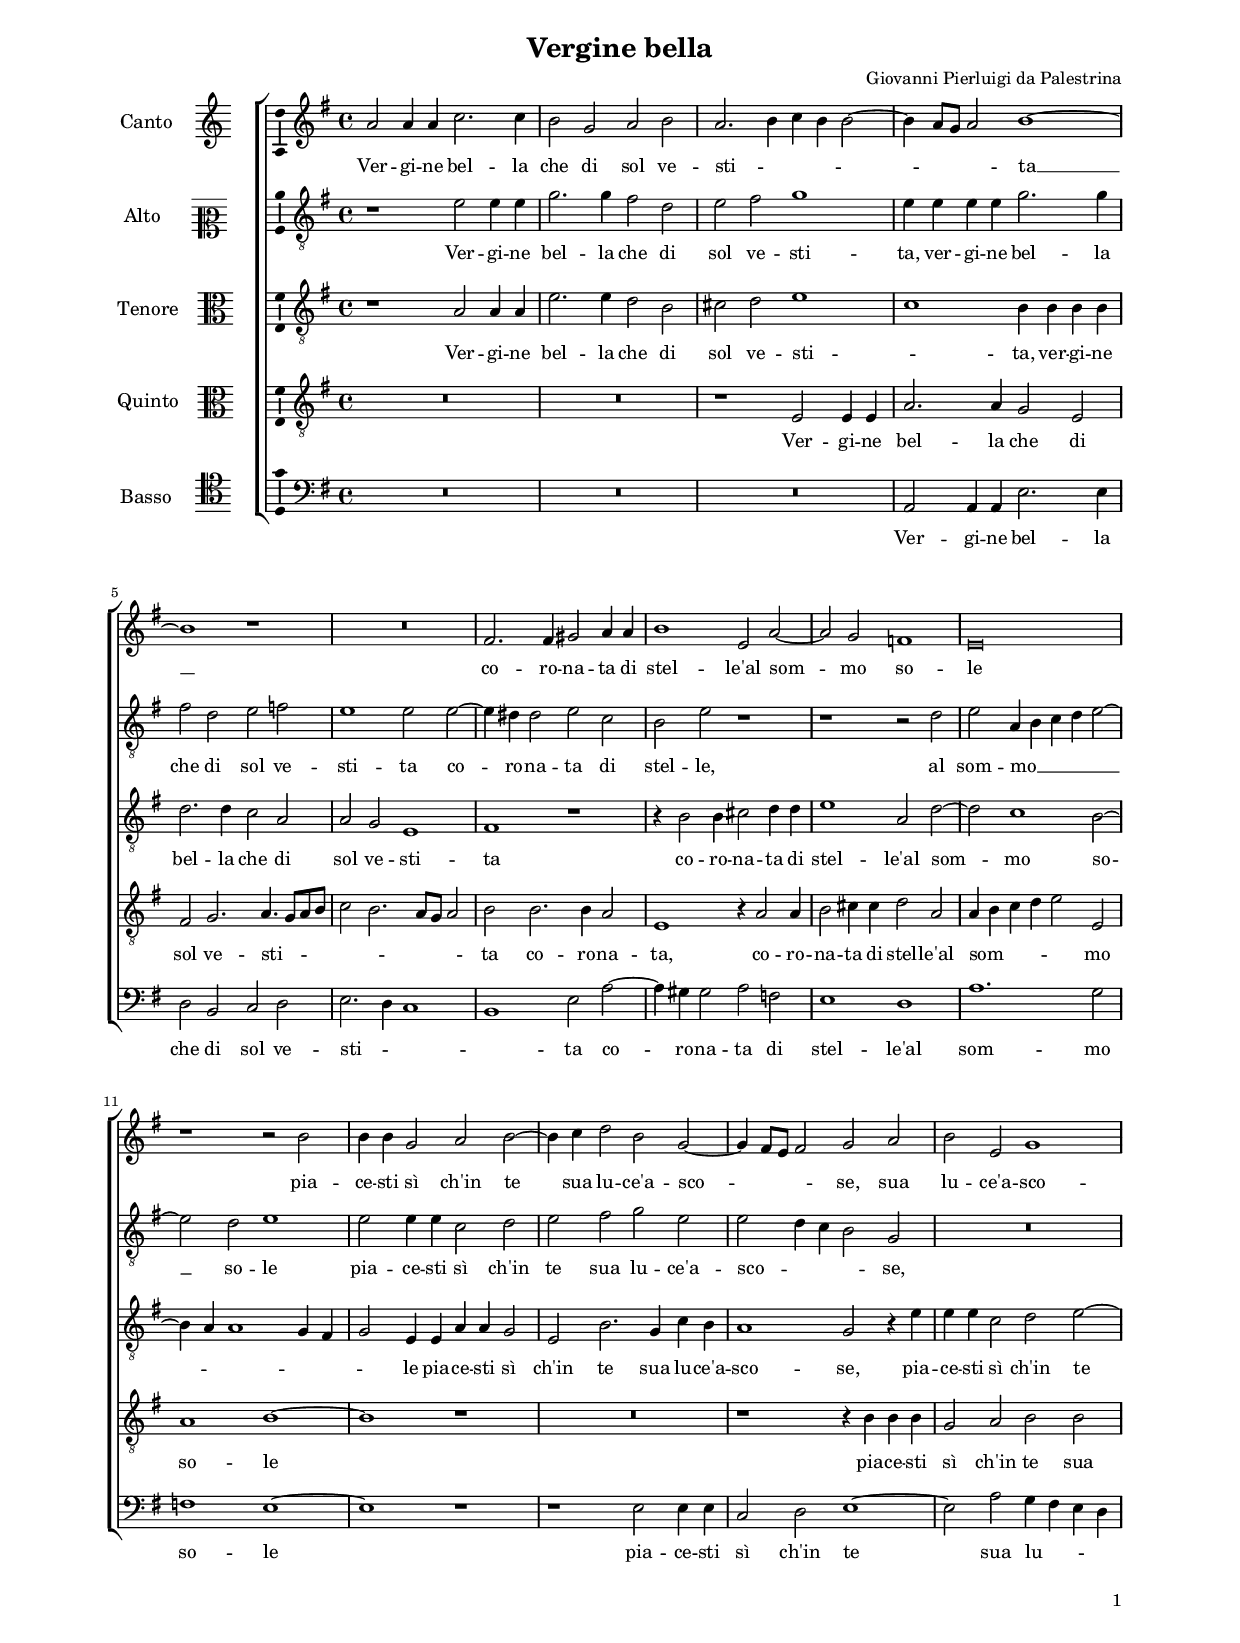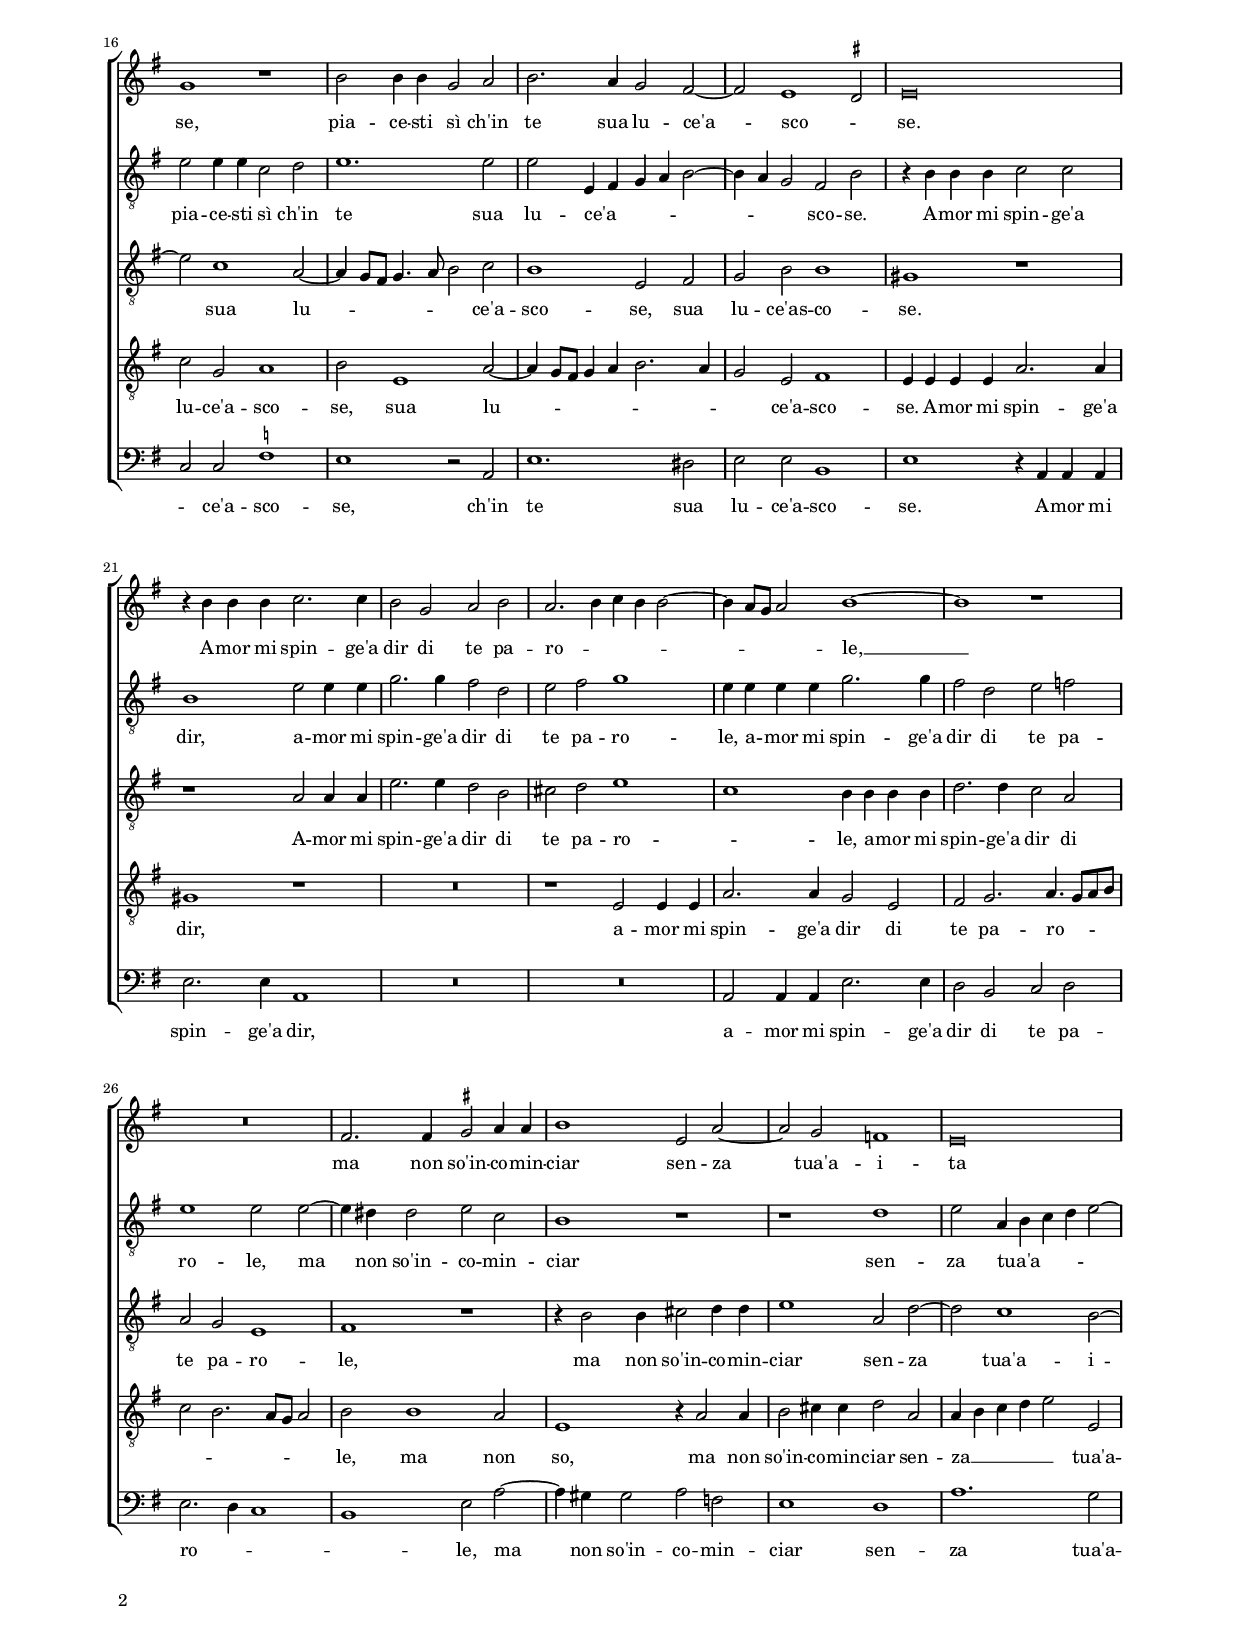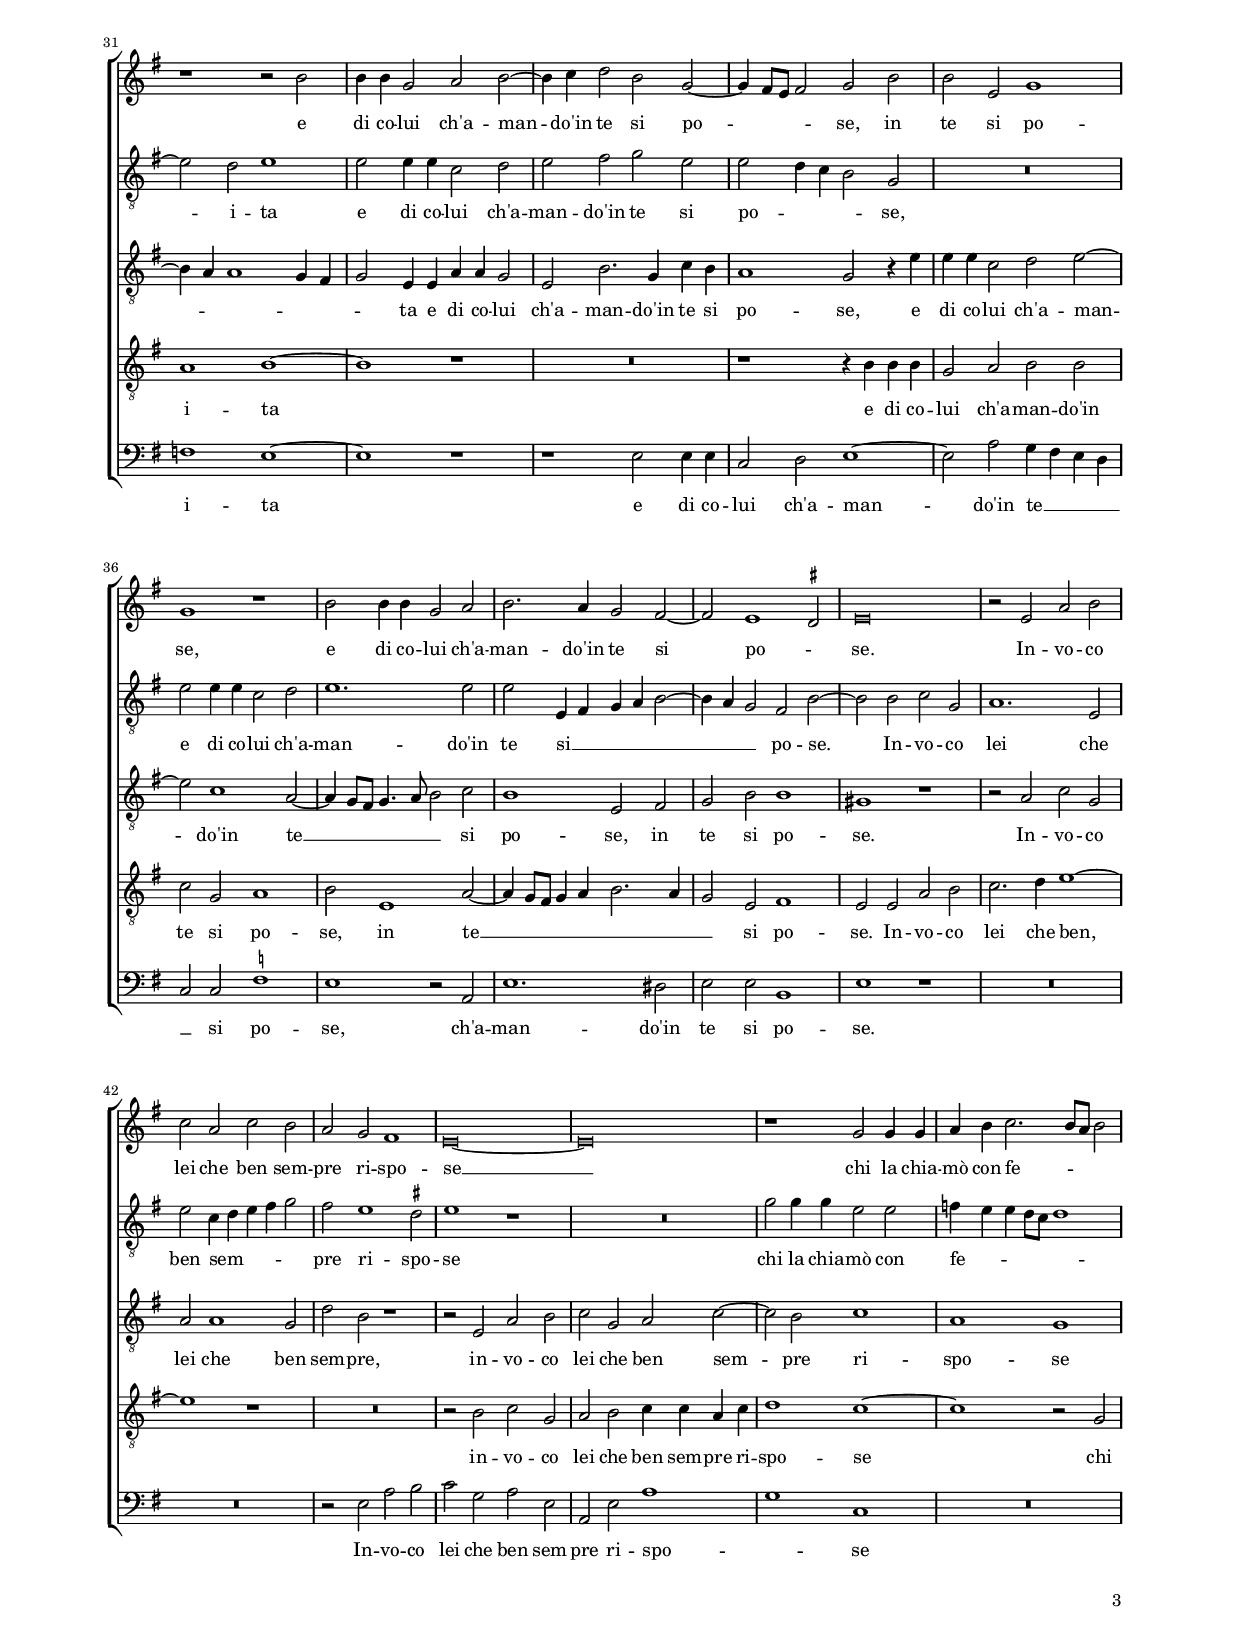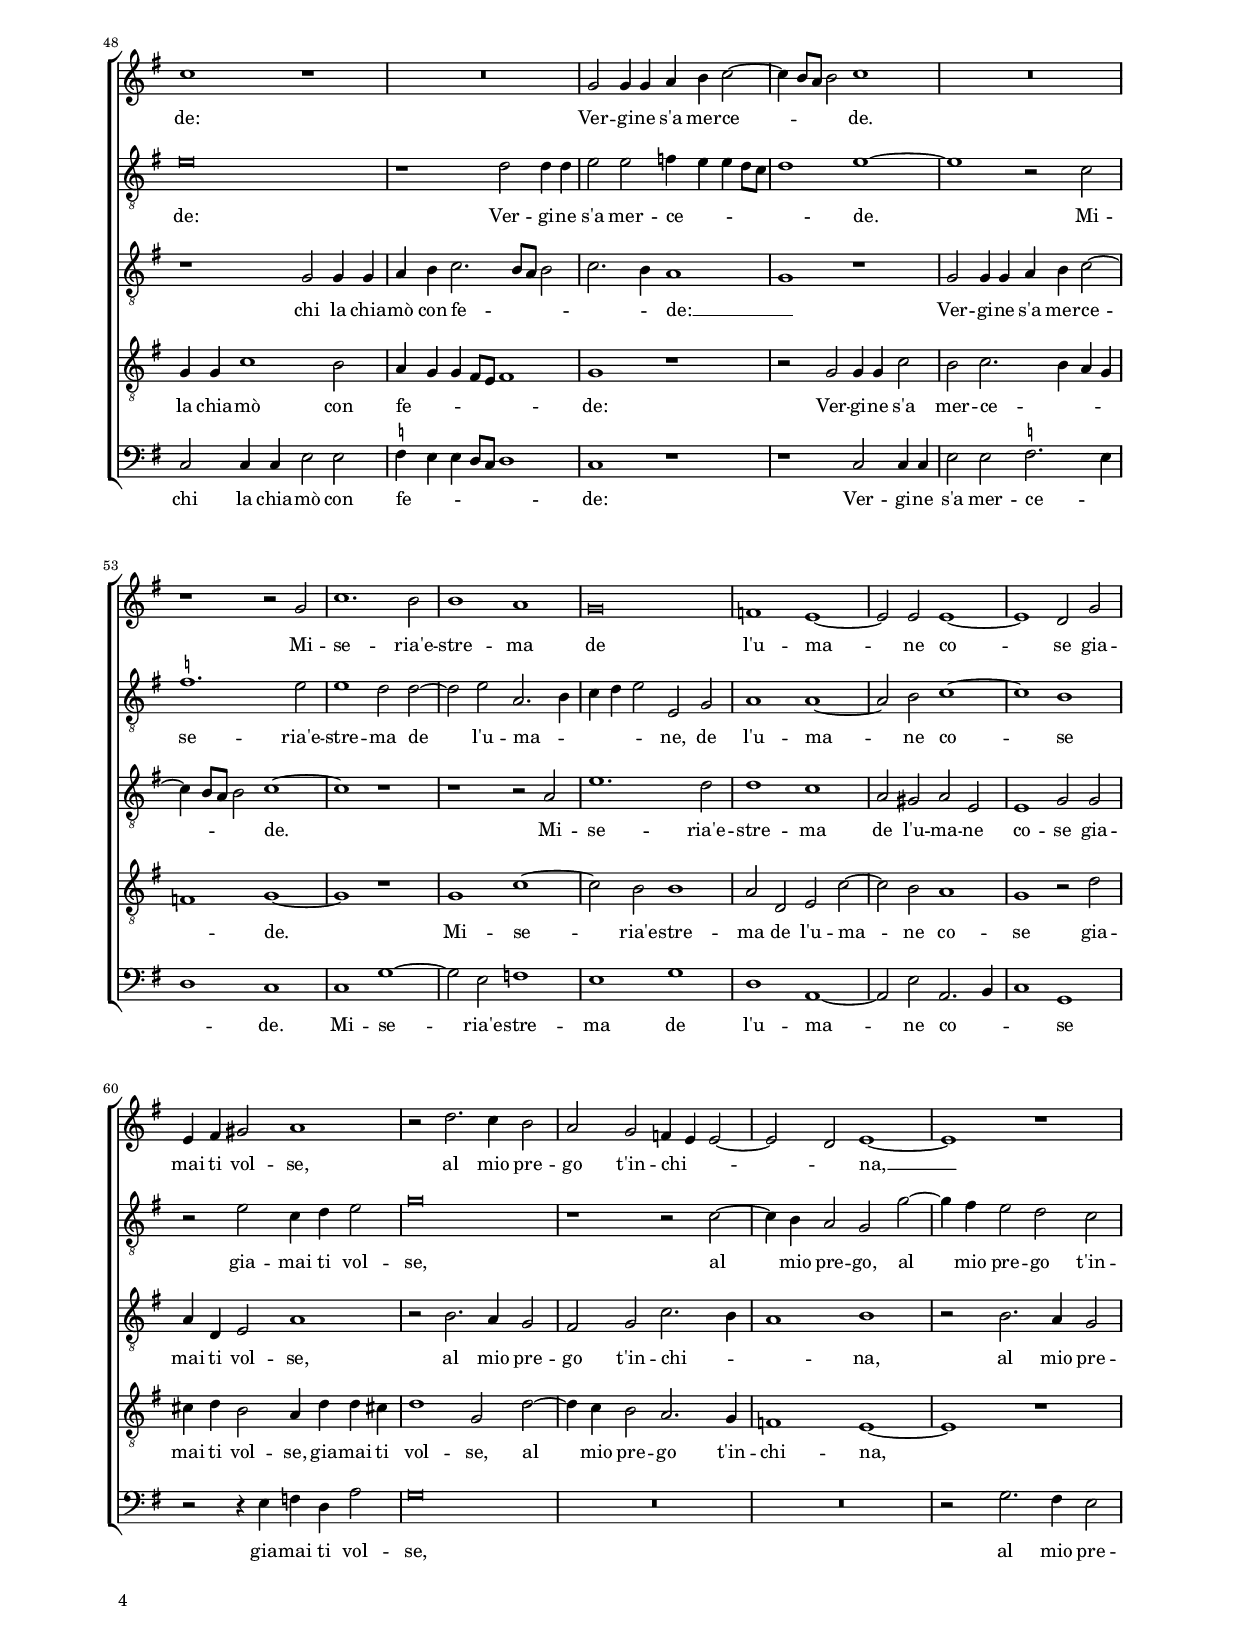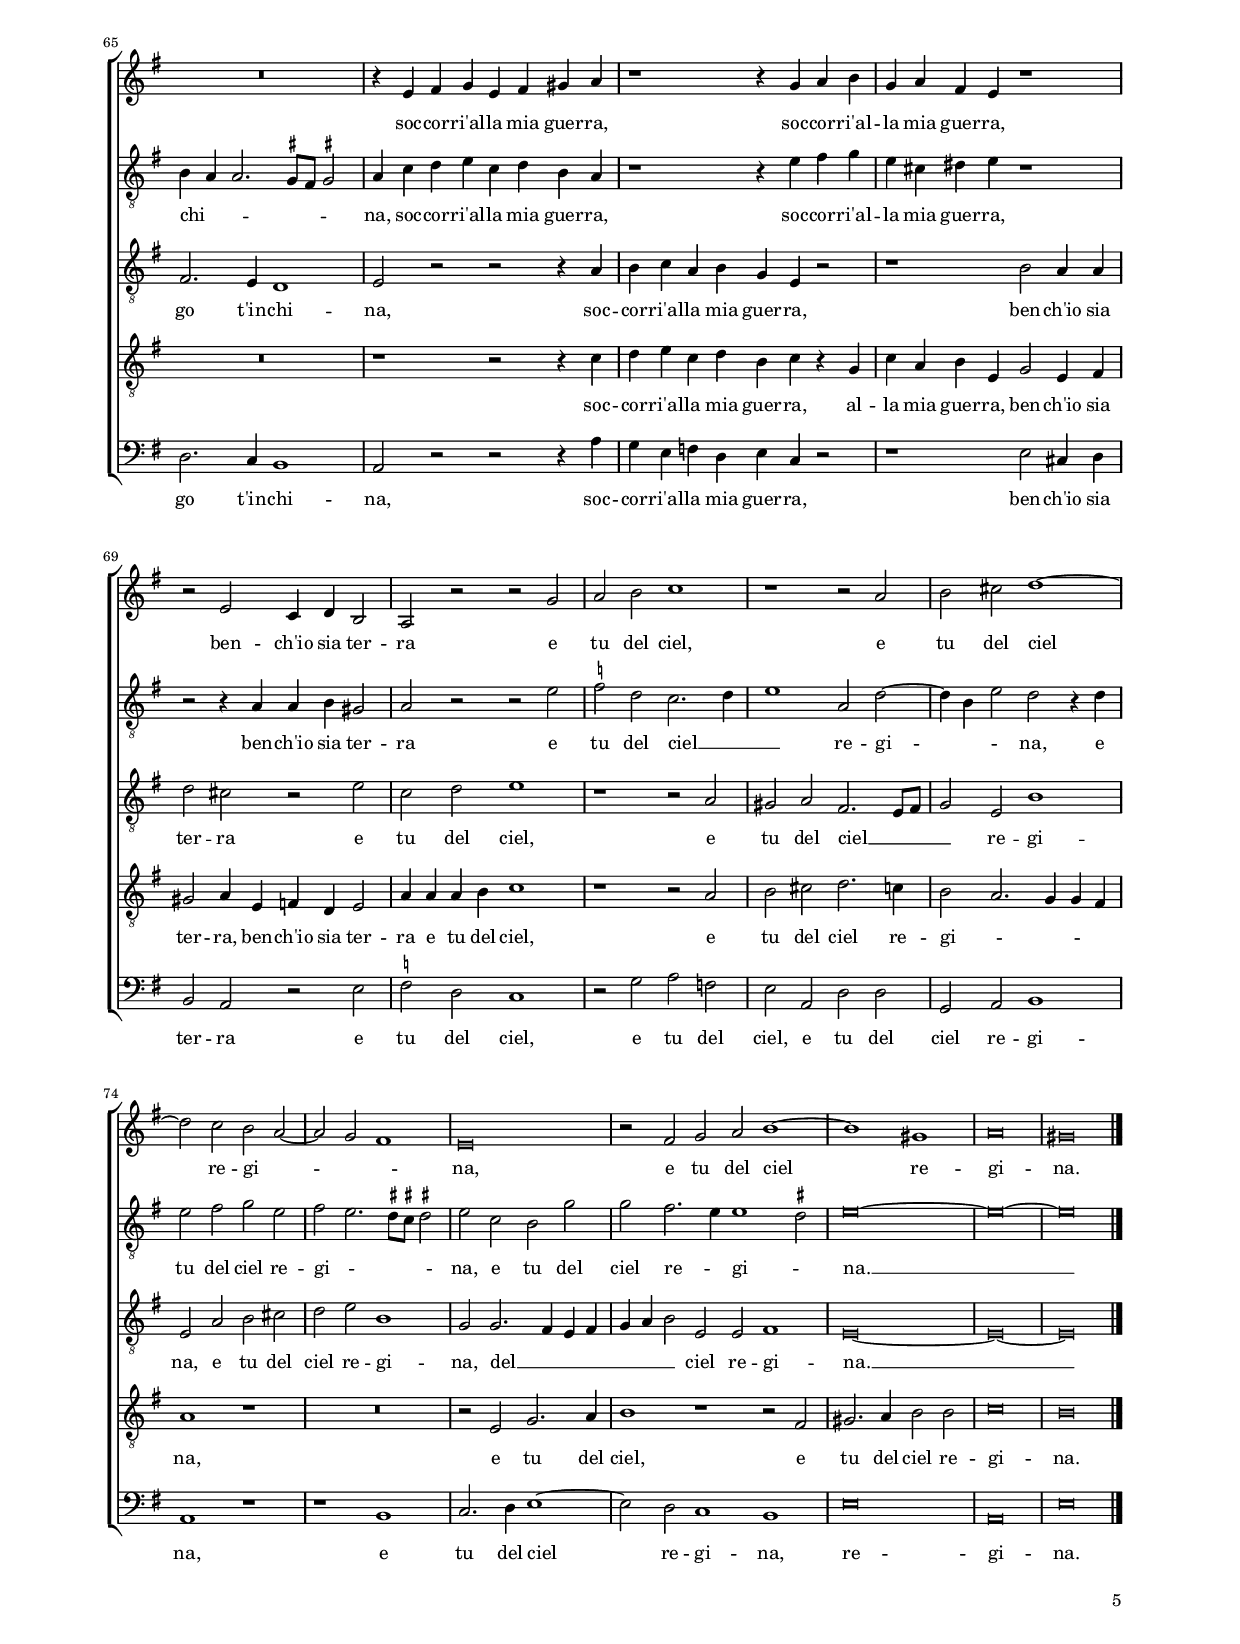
\header
{
  title="Vergine bella"
  composer="Giovanni Pierluigi da Palestrina"
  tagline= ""
}

\version "2.22.2"
\language deutsch
#(set-global-staff-size 15)
% #(set-default-paper-size "letter")
#(ly:set-option 'point-and-click #f)




	ficta = { \once \set suggestAccidentals = ##t }

	forget = #(define-music-function (music) (ly:music?) #{
		\accidentalStyle forget
		$music
		\accidentalStyle default
		#})


  
    
\paper
	{
	top-margin = 1.8 \cm
	bottom-margin = 1.2 \cm
	left-margin = 2 \cm
	right-margin = 2 \cm
	ragged-bottom = ##f
	ragged-last-bottom = ##f
	print-page-number = ##f
	system-system-spacing = #'((basic-distance . 17) (minimum-distance . 14) (padding . 7) (strechability . 150))
    oddFooterMarkup=\markup   \fill-line { "" \fromproperty #'page:page-number-string }
    evenFooterMarkup=\markup  \fill-line { \fromproperty #'page:page-number-string "" }
    last-bottom-spacing = #'((basic-distance . 12) (minimum-distance . 7) (padding . 4))
	systems-per-page = 3
    page-count = 5
%	min-systems-per-page = 3
%	print-all-headers = ##t
%	print-first-page-number = ##t
%	first-page-number = 1
	}

	
global = {
    % \set Staff.autoBeaming = ##f
	\key c \major
	\time 4/4 \set Score.measureLength = #(ly:make-moment 2/1)
    \set Score.tempoHideNote = ##t
    \tempo 2 = 90
    \skip 1*2*76
    \set Score.measureLength = #(ly:make-moment 3/1)
    \skip 1*3
    \set Score.measureLength = #(ly:make-moment 2/1)
    \skip 1*2*3 
    \bar "|."
	}
    

incipitcantus = \markup { \score {
	{
	\set Staff.instrumentName = \markup { \fontsize #1 "Canto" }
	\key c \major
	\clef violin
	s4 \bar ""
	}
	\layout  {
	raggedright = ##t
	indent = 1.6 \cm
	line-width = 2.2\cm
	\context { \Staff \remove Time_signature_engraver }
	\override Staff.Clef.Y-extent = #'(0 . 0)
	}} \hspace #1 }

      
incipitaltus = \markup { \score {
	{
	\set Staff.instrumentName = \markup { \fontsize #1 "Alto" }
	\key c \major
	\clef mezzosoprano
	s4 \bar ""
	}
	\layout  {
	raggedright = ##t
	indent = 1.6 \cm
	line-width = 2.2\cm
	\context { \Staff \remove Time_signature_engraver }
	\override Staff.Clef.Y-extent = #'(0 . 0)
	}} \hspace #1 }


incipittenor = \markup { \score {
	{
	\set Staff.instrumentName = \markup { \fontsize #1 "Tenore" }
	\key c \major
	\clef alto
	s4 \bar ""
	}
	\layout  {
	raggedright = ##t
	indent = 1.6 \cm
	line-width = 2.2\cm
	\context { \Staff \remove Time_signature_engraver }
	\override Staff.Clef.Y-extent = #'(0 . 0)
	}} \hspace #1 }
      
      
incipitquintus = \markup { \score {
	{
	\set Staff.instrumentName = \markup { \fontsize #1 "Quinto" }
	\key c \major
	\clef alto
	s4 \bar ""
	}
	\layout  {
	raggedright = ##t
	indent = 1.6 \cm
	line-width = 2.2\cm
	\context { \Staff \remove Time_signature_engraver }
	\override Staff.Clef.Y-extent = #'(0 . 0)
	}} \hspace #1 }
      
      
incipitbassus = \markup { \score {
	{
	\set Staff.instrumentName = \markup { \fontsize #1 "Basso" }
	\key c \major
	\clef tenor
	s4 \bar ""
	}
	\layout  {
	raggedright = ##t
	indent = 1.6 \cm
	line-width = 2.2\cm
	\context { \Staff \remove Time_signature_engraver }
	\override Staff.Clef.Y-extent = #'(0 . 0)
	}} \hspace #1 }


cantus =  \relative c''
	{
	d2 d4 d f2. f4
	e2 c d e
	d2. e4 f4 e e2~
	e4 d8 c d2 e1~
%5
	e1 r |
	R\breve
	h2. h4 cis2 d4 d
	e1 a,2 d~
	d2 c b1
%10
	a\breve |
	r1 r2 e'
	e4 e c2 d e~
	e4 f g2 e c~
	c4 h8 a h2 c d
%15
	e2 a, c1 |
	c1 r
	e2 e4 e c2 d
	e2. d4 c2 h~
	h2 a1 \ficta gis2
%20
	a\breve |
	r4 e' e e f2. f4
	e2 c d e
	d2. e4 f4 e e2~
	e4 d8 c d2 e1~
%25
	e1 r |
	R\breve
	h2. h4 \ficta cis2 d4 d
	e1 a,2 d~
	d2 c b1
%30
	a\breve |
	r1 r2 e'
	e4 e c2 d e~
	e4 f g2 e c~
	c4 h8 a h2 c e
%35
	e2 a, c1 |
	c1 r
	e2 e4 e c2 d
	e2. d4 c2 h~
	h2 a1 \ficta gis2
%40
	a\breve |
	r2 a d e
	f2 d f e
	d2 c h1
	a\breve~
%45
	a\breve |
	r1 c2 c4 c
	d4 e f2. e8 d e2
	f1 r
	R\breve
%50
	c2 c4 c d e f2~ |
	f4 e8 d e2 f1
	R\breve
	r1 r2 c
	f1. e2
%55
	e1 d |
	c\breve
	b1 a~
	a2 a a1~
	a1 g2 c
%60
	a4 h cis2 d1 |
	r2 g2. f4 e2
	d2 c b4 a a2~
	a2 g a1~
	a1 r
%65
	R\breve |
	r4 a h c a h cis d
	r1 r4 c d e
	c4 d h a r1
	r2 a f4 g e2
%70
	d2 r r c' |
	d2 e f1
	r1 r2 d
	e2 fis g1~
	g2 f e d~
%75
	d2 c h1 |
	a\breve
	r2 h c d e1~
	e1 cis
	d\breve
%80
	cis\breve |	  
	}


altus =  \relative c'
	{
	r1 a'2 a4 a
	c2. c4 h2 g
	a2 h c1
	a4 a a a c2. c4
%5
	h2 g a2 b |
	a1 a2 a~
	a4 gis gis2 a f
	e2 a r1
	r1 r2 g
%10
	a2 d,4 e f g a2~ |
	a2 g a1
	a2 a4 a f2 g
	a2 h c a
	a2 g4 f e2 c
%15
	R\breve |
	a'2 a4 a f2 g
	a1. a2
	a2 a,4 h c d e2~
	e4 d c2 h e
%20
	r4 e e e f2 f |
	e1 a2 a4 a
	c2. c4 h2 g
	a2 h c1
	a4 a a a c2. c4
%25
	h2 g a b |
	a1 a2 a~
	a4 gis gis2 a f
	e1 r
	r1 g
%30
	a2 d,4 e f g a2~ |
	a2 g a1
	a2 a4 a f2 g
	a2 h c a
	a2 g4 f e2 c
%35
	R\breve |
	a'2 a4 a f2 g
	a1. a2
	a2 a,4 h c d e2~
	e4 d c2 h e~
%40
	e2 e f c |
	d1. a2
	a'2 f4 g a h c2
	h2 a1 \ficta gis2
	a1 r
%45
	R\breve |
	c2 c4 c a2 a
	b4 a a g8 f g1
	a\breve
	r1 g2 g4 g
%50
	a2 a b4 a a g8 f |
	g1 a~
	a1 r2 f
	\ficta b1. a2
	a1 g2 g~
%55
	g2 a d,2. e4 |
	f4 g a2 a, c
	d1 d~
	d2 e f1~
	f1 e
%60
	r2 a f4 g a2 |
	c\breve
	r1 r2 f,~
	f4 e d2 c c'~
	c4 h a2 g f
%65
	e4 d d2. \ficta cis8 h \ficta cis!2 |
	d4 f g a f g e d
	r1 r4 a' h c
	a4 fis gis a r1
	r2 r4 d, d4 e cis2
%70
	d2 r r a' |
	\ficta b2 g f2. g4
	a1 d,2 g~
	g4 e a2 g r4 g
	a2 h c a
%75
	h2 a2. \ficta gis8 \ficta fis \ficta gis!2 |
	a2 f e c'
	c2 h2. a4 a1 \ficta gis2
	a\breve~
	a\breve~
%80
	a\breve |
	}


tenor =  \relative c'
	{
	r1 d2 d4 d
	a'2. a4 g2 e
	fis2 g a1
	f1 e4 e e e
%5
	g2. g4 f2 d |
	d2 c a1
	h1 r
	r4 e2 e4 fis2 g4 g
	a1 d,2 g~
%10
	g2 f1 e2~ |
	e4 d d1 c4 h
	c2 a4 a d d c2
	a2 e'2. c4 f e
	d1 c2 r4 a'
%15
	a4 a f2 g a~ |
	a2 f1 d2~
	d4 c8 h c4. d8 e2 f
	e1 a,2 h
	c2 e e1
%20
	cis1 r |
	r1 d2 d4 d
	a'2. a4 g2 e
	fis2 g a1
	f1 e4 e e e
%25
	g2. g4 f2 d |
	d2 c a1
	h1 r
	r4 e2 e4 fis2 g4 g
	a1 d,2 g~
%30
	g2 f1 e2~ |
	e4 d d1 c4 h
	c2 a4 a d d c2
	a2 e'2. c4 f e
	d1 c2 r4 a'
%35
	a4 a f2 g a2~ |
	a2 f1 d2~
	d4 c8 h c4. d8 e2 f
	e1 a,2 h
	c2 e e1
%40
	cis1 r |
	r2 d f c
	d2 d1 c2
	g'2 e r1
	r2 a, d e
%45
	f2 c d f~ |
	f2 e f1
	d1 c
	r1 c2 c4 c
	d4 e f2. e8 d e2
%50
	f2. e4 d1 |
	c1 r
	c2 c4 c d4 e f2~
	f4 e8 d e2 f1~
	f1 r
%55
	r1 r2 d |
	a'1. g2
	g1 f
	d2 cis d a
	a1 c2 c
%60
	d4 g, a2 d1 |
	r2 e2. d4 c2
	h2 c f2. e4
	d1 e
	r2 e2. d4 c2
%65
	h2. a4 g1 |
	a2 r r2 r4 d
	e4 f d e c a r2
	r1 e'2 d4 d
	g2 fis r a
%70
	f2 g a1 |
	r1 r2 d,
	cis2 d h2. a8 h
	c2 a e'1
	a,2 d e fis
%75
	g2 a e1 |
	c2 c2. h4 a h
	c4 d e2 a, a h1
	a\breve~
	a\breve~
%80
	a\breve |
	}


quintus  =  \relative c'
	{
	R\breve
	R\breve
	r1 a2 a4 a
	d2. d4 c2 a
%5
	h2 c2. d4. c8 d e |
	f2 e2. d8 c d2
	e2 e2. e4 d2
	a1 r4 d2 d4
	e2 fis4 fis g2 d
%10
	d4 e f g a2 a, |
	d1 e~
	e1 r
	R\breve
	r1 r4 e e e
%15
	c2 d e e |
	f2 c d1
	e2 a,1 d2~
	d4 c8 h c4 d e2. d4
	c2 a h1
%20
	a4 a a a d2. d4 |
	cis1 r
	R\breve
	r1 a2 a4 a
	d2. d4 c2 a
%25
	h2 c2. d4. c8 d e |
	f2 e2. d8 c d2
	e2 e1 d2
	a1 r4 d2 d4
	e2 fis4 fis g2 d
%30
	d4 e f g a2 a, |
	d1 e~
	e1 r
	R\breve
	r1 r4 e e e
%35
	c2 d e e |
	f2 c d1
	e2 a,1 d2~
	d4 c8 h c4 d e2. d4
	c2 a h1
%40
	a2 a d e |
	f2. g4 a1~
	a1 r
	R\breve
	r2 e f c
%45
	d2 e f4 f d f |
	g1 f~
	f1 r2 c
	c4 c f1 e2
	d4 c c h8 a h1
%50
	c1 r |
	r2 c c4 c f2
	e2 f2. e4 d c
	b1 c~
	c1 r
%55
	c1 f~ |
	f2 e e1
	d2 g, a f'~
	f2 e d1
	c1 r2 g'
%60
	fis4 g e2 d4 g g fis! |
	g1 c,2 g'~
	g4 f e2 d2. c4
	b1 a~
	a1 r
%65
	R\breve |
	r1 r2 r4 f'
	g4 a f g e f r c
	f4 d e a, c2 a4 h
	cis2 d4 a b g a2
%70
	d4 d d e f1 |
	r1 r2 d
	e2 fis g2. f4
	e2 d2. c4 c h
	d1 r
%75
	R\breve |
	r2 a c2. d4
	e1 r r2 h
	cis2. d4 e2 e
	f\breve
%80
	e\breve |
	}


bassus  =  \relative c
	{
	R\breve
	R\breve
	R\breve
	d2 d4 d a'2. a4
%5
	g2 e f g |
	a2. g4 f1
	e1 a2 d~
	d4 cis cis2 d b
	a1 g
%10
	d'1. c2 |
	b1 a~
	a1 r
	r1 a2 a4 a
	f2 g a1~
%15
	a2 d c4 h a g |
	f2 f \ficta b1
	a1 r2 d,
	a'1. gis2
	a2 a e1
%20
	a1 r4 d, d d |
	a'2. a4 d,1
	R\breve
	R\breve
	d2 d4 d a'2. a4
%25
	g2 e f g |
	a2. g4 f1
	e1 a2 d~
	d4 cis cis2 d b
	a1 g
%30
	d'1. c2 |
	b1 a~
	a1 r
	r1 a2 a4 a
	f2 g a1~
%35
	a2 d c4 h a g |
	f2 f \ficta b1
	a1 r2 d,
	a'1. gis2
	a2 a e1
%40
	a1 r |
	R\breve
	R\breve
	r2 a d e
	f2 c d a
%45
	d,2 a' d1 |
	c1 f,
	R\breve
	f2 f4 f a2 a
	\ficta b4 a a g8 f g1
%50
	f1 r |
	r1 f2 f4 f
	a2 a \ficta b2. a4
	g1 f
	f1 c'~
%55
	c2 a b1 |
	a1 c
	g1 d~
	d2 a' d,2. e4
	f1 c
%60
	r2 r4 a' b g d'2 |
	c\breve
	R\breve
	R\breve
	r2 c2. h4 a2
%65
	g2. f4 e1 |
	d2 r r r4 d'
	c4 a b g a f r2
	r1 a2 fis4 g
	e2 d r a'
%70
	\ficta b2 g f1 |
	r2 c' d b
	a2 d, g g
	c,2 d e1
	d1 r
%75
	r1 e |
	f2. g4 a1~
	a2 g f1 e
	a\breve
	d,\breve
%80
	a'\breve |	
	}


lyricscantus = \lyricmode {
	Ver -- gi -- ne bel -- la che di sol ve -- sti -- _ _ _ _ _ _ _ ta __
    co -- ro -- na -- ta di stel -- le'al som -- mo so -- le
    pia -- ce -- sti sì ch'in te sua lu -- ce'a -- sco -- _ _ _ se,
    sua lu -- ce'a -- sco -- se,
    pia -- ce -- sti sì ch'in te sua lu -- ce'a -- sco -- _ se.
    A -- mor mi spin -- ge'a dir di te pa -- ro -- _ _ _ _ _ _ _ le, __
    ma non so'in -- co -- min -- ciar sen -- za tua'a -- i -- ta
    e di co -- lui ch'a -- man -- do'in te si po -- _ _ _ se,
    in te si po -- se,
    e di co -- lui ch'a -- man -- do'in te si po -- _ se.
    In -- vo -- co lei che ben sem -- pre ri -- spo -- se __
    chi la chia -- mò con fe -- _ _ _ de:
    Ver -- gi -- ne s'a mer -- ce -- _ _ _ de.
    Mi -- se -- ria'e -- stre -- ma de l'u -- ma -- ne co -- se
    gia -- mai ti vol -- se, al mio pre -- go t'in -- chi -- _ _ _ na, __
    soc -- cor -- ri'al -- la mia guer -- ra,
    soc -- cor -- ri'al -- la mia guer -- ra,
    ben -- ch'io sia ter -- ra e tu del ciel,
    e tu del ciel re -- gi -- _ _ _ na,
    e tu del ciel re -- gi -- na.
	}


lyricsaltus = \lyricmode {
	Ver -- gi -- ne bel -- la che di sol ve -- sti -- ta,
    ver -- gi -- ne bel -- la che di sol ve -- sti -- ta
    co -- ro -- na -- ta di stel -- le, al som -- mo __ _ _ _ _ so -- le
    pia -- ce -- sti sì ch'in te sua lu -- ce'a -- sco -- _ _ _ se,
    pia -- ce -- sti sì ch'in te sua lu -- ce'a -- _ _ _ _ _ _ sco -- se.
    A -- mor mi spin -- ge'a dir,
    a -- mor mi spin -- ge'a dir di te pa -- ro -- le,
    a -- mor mi spin -- ge'a dir di te pa -- ro -- le,
    ma non so'in -- co -- min -- ciar sen -- za tua'a -- _ _ _ _ i -- ta
    e di co -- lui ch'a -- man -- do'in te si po -- _ _ _ se,
    e di co -- lui ch'a -- man -- do'in te si __ _ _ _ _ _ _ po -- se.
    In -- vo -- co lei che ben sem -- _ _ _ _ pre ri -- spo -- se
    chi la chia -- mò con fe -- _ _ _ _ _ de:
    Ver -- gi -- ne s'a mer -- ce -- _ _ _ _ _ de.
    Mi -- se -- ria'e -- stre -- ma de l'u -- ma -- _ _ _ _ ne,
    de l'u -- ma -- ne co -- se
    gia -- mai ti vol -- se, al mio pre -- go,
    al mio pre -- go t'in -- chi -- _ _ _ _ _ na,
    soc -- cor -- ri'al -- la mia guer -- ra,
    soc -- cor -- ri'al -- la mia guer -- ra,
    ben -- ch'io sia ter -- ra e tu del ciel __ _ _ re -- gi -- _ _ na,
    e tu del ciel re -- gi -- _ _ _ _ na,
    e tu del ciel re -- _ gi -- _ na. __
	}


lyricstenor = \lyricmode {
	Ver -- gi -- ne bel -- la che di sol ve -- sti -- _ ta,
    ver -- gi -- ne bel -- la che di sol ve -- sti -- ta
    co -- ro -- na -- ta di stel -- le'al som -- mo so -- _ _ _ _ _ le
    pia -- ce -- sti sì ch'in te sua lu -- ce'a -- sco -- se,
    pia -- ce -- sti sì ch'in te sua lu -- _ _ _ _ _ ce'a -- sco -- se,
    sua lu -- ce'as -- co -- se.
    A -- mor mi spin -- ge'a dir di te pa -- ro -- _ le,
    a -- mor mi spin -- ge'a dir di te pa -- ro -- le,
    ma non so'in -- co -- min -- ciar sen -- za tua'a -- i -- _ _ _ _ _ ta
    e di co -- lui ch'a -- man -- do'in te si po -- se,
    e di co -- lui ch'a -- man -- do'in te __ _ _ _ _ _ si po -- se,
    in te si po -- se.
    In -- vo -- co lei che ben sem -- pre,
    in -- vo -- co lei che ben sem -- pre ri -- spo -- se
    chi la chia -- mò con fe -- _ _ _ _ _ de: __ _
    Ver -- gi -- ne s'a mer -- ce -- _ _ _ de.
    Mi -- se -- ria'e -- stre -- ma de l'u -- ma -- ne co -- se
    gia -- mai ti vol -- se, al mio pre -- go t'in -- chi -- _ _ na,
    al mio pre -- go t'in -- chi -- na,
    soc -- cor -- ri'al -- la mia guer -- ra,
    ben -- ch'io sia ter -- ra e tu del ciel,
    e tu del ciel __ _ _ _ re -- gi -- na,
    e tu del ciel re -- gi -- na,
    del __ _ _ _ _ _ _ ciel re -- gi -- na. __
	}


lyricsquintus = \lyricmode {
	Ver -- gi -- ne bel -- la che di sol ve -- sti -- _ _ _ _ _ _ _ _ ta
    co -- ro -- na -- ta,
    co -- ro -- na -- ta di stel -- le'al som -- _ _ _ _ mo so -- le
    pia -- ce -- sti sì ch'in te sua lu -- ce'a -- sco -- se,
    sua lu -- _ _ _ _ _ _ _ ce'a -- sco -- se.
    A -- mor mi spin -- ge'a dir,
    a -- mor mi spin -- ge'a dir di te pa -- ro -- _ _ _ _ _ _ _ _ le,
    ma non so,
    ma non so'in -- co -- min -- ciar sen -- za __ _ _ _ _ tua'a -- i -- ta
    e di co -- lui ch'a -- man -- do'in te si po -- se,
    in te __ _ _ _ _ _ _ _ si po -- se.
    In -- vo -- co lei che ben,
    in -- vo -- co lei che ben sem -- pre ri -- spo -- se
    chi la chia -- mò con fe -- _ _ _ _ _ de:
    Ver -- gi -- ne s'a mer -- ce -- _ _ _ _ de.
    Mi -- se -- ria'e -- stre -- ma de l'u -- ma -- ne co -- se
    gia -- mai ti vol -- se, 
    gia -- mai ti vol -- se, al mio pre -- go t'in -- chi -- na,
    soc -- cor -- ri'al -- la mia guer -- ra,
    al -- la mia guer -- ra,
    ben -- ch'io sia ter -- ra,
    ben -- ch'io sia ter -- ra e tu del ciel,
    e tu del ciel re -- gi -- _ _ _ _ na,
    e tu del ciel,
    e tu del ciel re -- gi -- na.
	}


lyricsbassus = \lyricmode {
	Ver -- gi -- ne bel -- la che di sol ve -- sti -- _ _ _ ta
    co -- ro -- na -- ta di stel -- le'al som -- mo so -- le
    pia -- ce -- sti sì ch'in te sua lu -- _ _ _ _ ce'a -- sco -- se,
    ch'in te sua lu -- ce'a -- sco -- se.
    A -- mor mi spin -- ge'a dir,
    a -- mor mi spin -- ge'a dir di te pa -- ro -- _ _ _ le,
    ma non so'in -- co -- min -- ciar sen -- za tua'a -- i -- ta
    e di co -- lui ch'a -- man -- do'in te __ _ _ _ _ si po -- se,
    ch'a -- man -- do'in te si po -- se.
    In -- vo -- co lei che ben sem -- pre ri -- spo -- _ se
    chi la chia -- mò con fe -- _ _ _ _ _ de:
    Ver -- gi -- ne s'a mer -- ce -- _ _ de.
    Mi -- se -- ria'e -- stre -- ma de l'u -- ma -- ne co -- _ _ se
    gia -- mai ti vol -- se, al mio pre -- go t'in -- chi -- na,
    soc -- cor -- ri'al -- la mia guer -- ra,
    ben -- ch'io sia ter -- ra e tu del ciel,
    e tu del ciel,
    e tu del ciel re -- gi -- na,
    e tu del ciel re -- gi -- na,
    re -- gi -- na.
	}


\score
{  
    \transpose c g, {
	\new ChoirStaff \with { \override StaffGrouper.staff-staff-spacing.basic-distance = #12 }
	<<

	\new Staff << \global
	\new Voice="v1" {
		\set Staff.instrumentName=\incipitcantus
%		\set Staff.instrumentName= "S"
		\set Staff.midiInstrument = "reed organ"
		\clef violin
		\cantus }
	\new Lyrics \lyricsto "v1" {\lyricscantus }
	>>


	\new Staff << \global
	\new Voice="v2" {
		\set Staff.instrumentName=\incipitaltus
%		\set Staff.instrumentName= "A"
		\set Staff.midiInstrument = "reed organ"
		\clef "G_8"
		\altus}
	\new Lyrics \lyricsto "v2" {\lyricsaltus }
	>>


	\new Staff << \global
	\new Voice="v3" {
		\set Staff.instrumentName=\incipittenor
%		\set Staff.instrumentName= "T"
		\set Staff.midiInstrument = "reed organ"
		\clef "G_8"
		\tenor }
	\new Lyrics \lyricsto "v3" {\lyricstenor }
	>>


	\new Staff << \global
	\new Voice="v5" {
		\set Staff.instrumentName=\incipitquintus
%		\set Staff.instrumentName= "Q"
		\set Staff.midiInstrument = "reed organ"
		\clef "G_8"
		\quintus}
	\new Lyrics \lyricsto "v5" {\lyricsquintus }
	>>


	\new Staff << \global
	\new Voice="v4" {
		\set Staff.instrumentName=\incipitbassus
%		\set Staff.instrumentName= "B"
		\set Staff.midiInstrument = "reed organ"
        \clef bass 
		\bassus }
	\new Lyrics \lyricsto "v4" {\lyricsbassus}
	>>

	>>
	} % transpose

	\layout
	{
	indent = 2.5\cm
	\context { \Lyrics \override VerticalAxisGroup.nonstaff-relatedstaff-spacing.padding = #1.4 }
%	\context { \Lyrics \override LyricText.font-size = #1 }
	\context { \Staff \override TimeSignature.break-visibility = #end-of-line-invisible }
	\context { \Staff \consists "Ambitus_engraver" }
%   \context { \Staff \consists "Custos_engraver" }
%   \context { \Staff \override Custos.style = #'mensural }
%	\context { \Voice \override Slur.transparent = ##t }
	\context { \Score \override BarNumber.padding = #2 }
	\context { \Voice \override NoteHead.style = #'baroque }
	}

\midi
	{
    	
	}

}


% EOF
